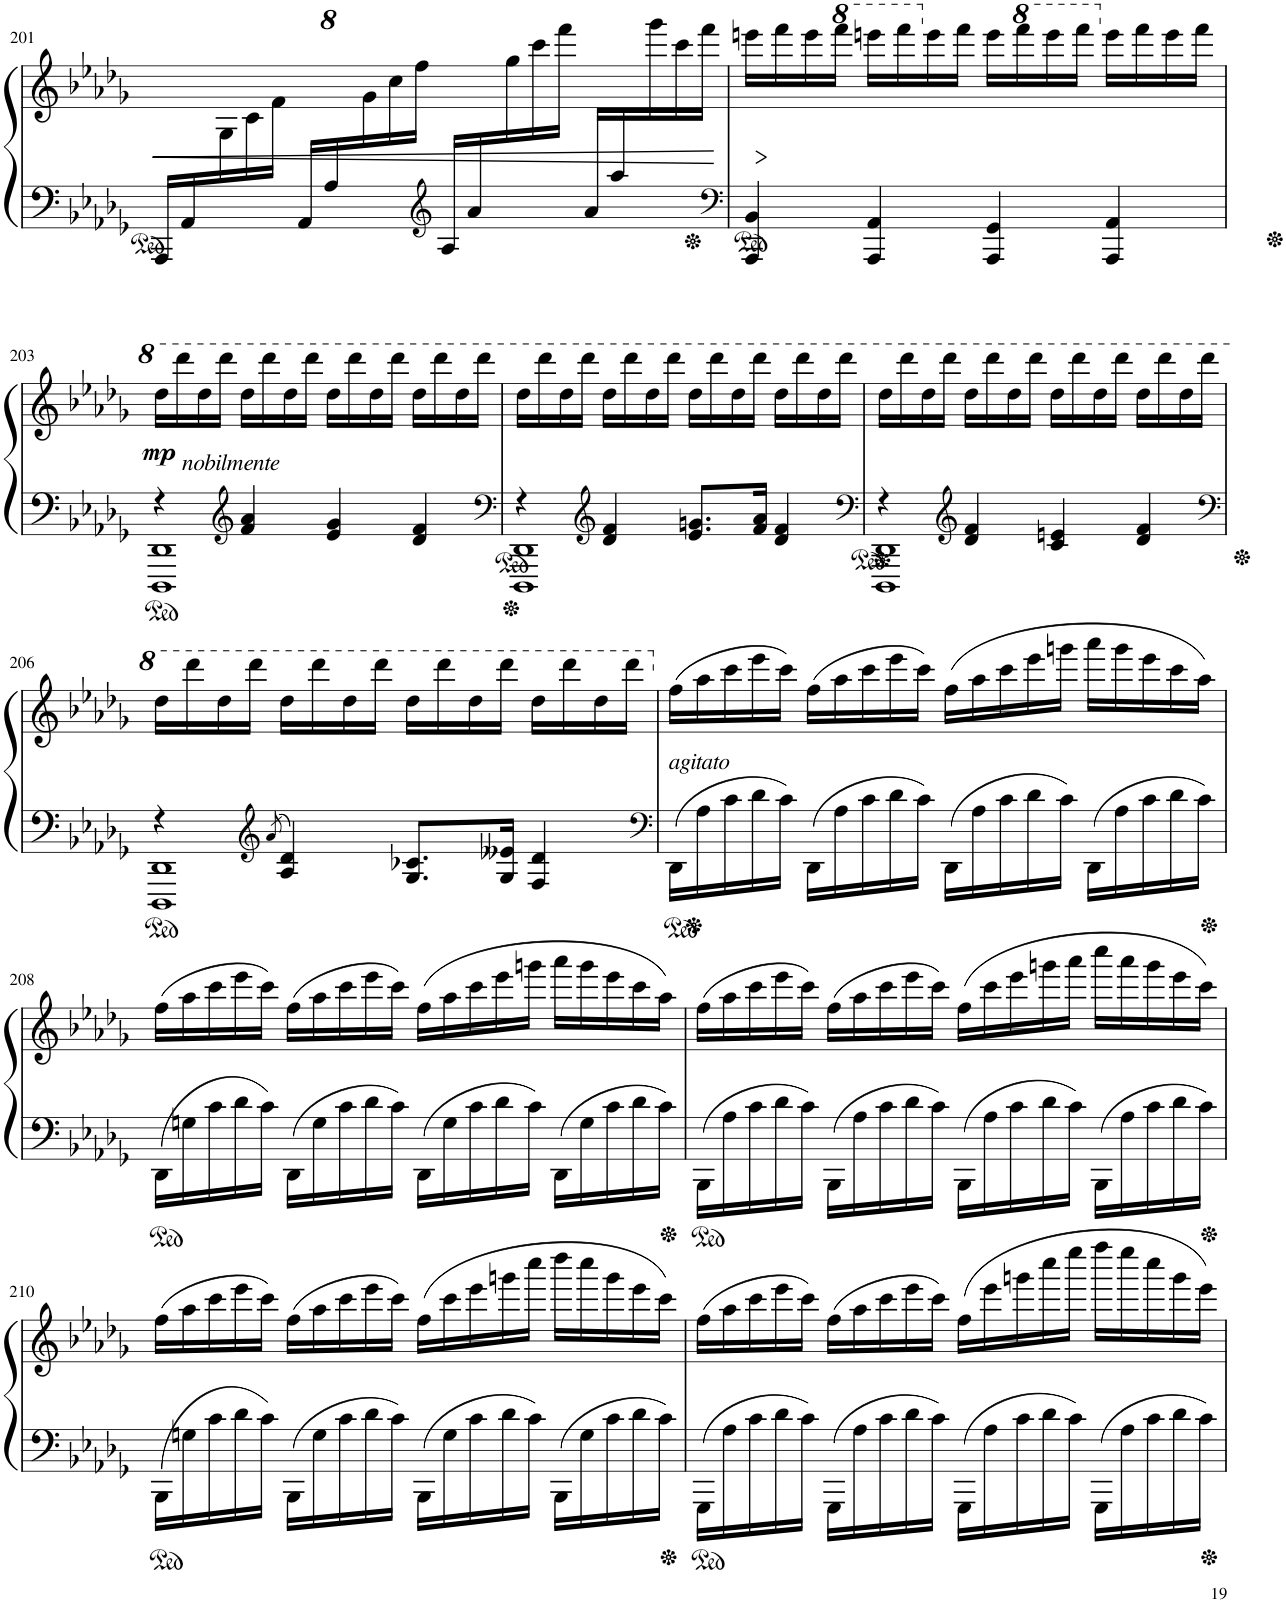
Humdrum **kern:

**kern	**kern	**dynam
*part1	*part1	*part1
*staff2	*staff1	*staff1/2
*I"Piano	*	*
*I'Pno.	*	*
!!LO:PB:g=z
*clefF4	*clefG2	*
*k[b-e-a-d-g-]	*k[b-e-a-d-g-]	*
*M4/4	*M4/4	*
*Xbrackettup	*	*
*	*8va	*
=201	=201	=201
!	!	!LO:HP:b
*	*^	*
20AAA-/LL	1ryy	10ryy	<
*ped	*	*	*
20AA-/	.	.	[
10.ryy	.	20G-\	.
.	.	20c\	.
.	.	20f\JJ	.
20AA-/LL	.	10ryy	.
20A-/	.	.	.
10.ryy	.	20g-\	.
.	.	20cc\	.
.	.	20ff\JJ	.
*clefG2	*	*	*
20A-/LL	.	10ryy	.
20a-/	.	.	.
10.ryy	.	20gg-\	.
.	.	20ccc\	.
.	.	20fff\JJ	.
20a-/LL	.	10ryy	.
20aa-/	.	.	.
10.ryy	.	20ggg-\	.
.	.	20cccc\	.
.	.	20ffff\JJ	.
*	*v	*v	*
=202	=202	=202
*clefF4	*	*
*	*X8va	*
*	*Xped	*
*	*^	*
!	!	!	!LO:HP:b
*	*v	*v	*
4AAA-/ 4BB-/	16eeen\LL	>
.	16fff\	.
.	16eee\	.
*	*8va	*
.	16ffff\JJ	.
4AAA-/ 4AA-/	16eeeen\LL	.
.	16ffff\	.
*	*X8va	*
.	16eee\	.
.	16fff\JJ	.
4AAA-/ 4GG-/	16eee\LL	.
*	*8va	*
.	16ffff\	.
.	16eeee\	.
.	16ffff\JJ	.
*	*X8va	*
4AAA-/ 4AA-/	16eee\LL	.
.	16fff\	.
.	16eee\	.
.	16fff\JJ	.
.	.	]
!!LO:LB:g=z
=203	=203	=203
*^	*	*
*	*	*8va	*
!	!	!LO:TX:b:i:t=nobilmente	!
!	!	!	!LO:DY:b
4r	1DDD- 1DD-	16ddd-\LL	mp
.	.	16dddd-\	.
.	.	16ddd-\	.
.	.	16dddd-\JJ	.
*clefG2	*	*	*
4f/ 4a-/	.	16ddd-\LL	.
.	.	16dddd-\	.
.	.	16ddd-\	.
.	.	16dddd-\JJ	.
4e-/ 4g-/	.	16ddd-\LL	.
.	.	16dddd-\	.
.	.	16ddd-\	.
.	.	16dddd-\JJ	.
4d-/ 4f/	.	16ddd-\LL	.
.	.	16dddd-\	.
.	.	16ddd-\	.
.	.	16dddd-\JJ	.
=204	=204	=204	=204
*clefF4	*	*	*
4r	1DDD- 1DD-	16ddd-\LL	.
.	.	16dddd-\	.
.	.	16ddd-\	.
.	.	16dddd-\JJ	.
*clefG2	*	*	*
4d-/ 4f/	.	16ddd-\LL	.
.	.	16dddd-\	.
.	.	16ddd-\	.
.	.	16dddd-\JJ	.
8.e-/ 8.gn/L	.	16ddd-\LL	.
.	.	16dddd-\	.
.	.	16ddd-\	.
16f/ 16a-/Jk	.	16dddd-\JJ	.
4d-/ 4f/	.	16ddd-\LL	.
.	.	16dddd-\	.
.	.	16ddd-\	.
.	.	16dddd-\JJ	.
=205	=205	=205	=205
*clefF4	*	*	*
4r	1DDD- 1DD-	16ddd-\LL	.
.	.	16dddd-\	.
.	.	16ddd-\	.
.	.	16dddd-\JJ	.
*clefG2	*	*	*
4d-/ 4f/	.	16ddd-\LL	.
.	.	16dddd-\	.
.	.	16ddd-\	.
.	.	16dddd-\JJ	.
4c/ 4en/	.	16ddd-\LL	.
.	.	16dddd-\	.
.	.	16ddd-\	.
.	.	16dddd-\JJ	.
4d-/ 4f/	.	16ddd-\LL	.
.	.	16dddd-\	.
.	.	16ddd-\	.
.	.	16dddd-\JJ	.
!!LO:LB:g=z
=206	=206	=206	=206
*clefF4	*	*	*
4r	1DDD- 1DD-	16ddd-\LL	.
.	.	16dddd-\	.
.	.	16ddd-\	.
.	.	16dddd-\JJ	.
8qa-/	.	.	.
*clefG2	*	*	*
4A-/ 4d-/	.	16ddd-\LL	.
.	.	16dddd-\	.
.	.	16ddd-\	.
.	.	16dddd-\JJ	.
8.G-/ 8.c-X/L	.	16ddd-\LL	.
.	.	16dddd-\	.
.	.	16ddd-\	.
16G-/ 16e--X/Jk	.	16dddd-\JJ	.
4F/ 4d-/	.	16ddd-\LL	.
.	.	16dddd-\	.
.	.	16ddd-\	.
.	.	16dddd-\JJ	.
*v	*v	*	*
=207	=207	=207
*clefF4	*	*
*	*X8va	*
*	*Xbrackettup	*
!	!LO:TX:b:i:t=agitato	!
20DD-\LL	(20ff\LL	.
20A-\	20aa-\	.
20c\	20ccc\	.
20d-\	20eee-\	.
20c\JJ	20ccc\JJ)	.
20DD-\LL	(20ff\LL	.
20A-\	20aa-\	.
20c\	20ccc\	.
20d-\	20eee-\	.
20c\JJ	20ccc\JJ)	.
20DD-\LL	(20ff\LL	.
20A-\	20aa-\	.
20c\	20ccc\	.
20d-\	20eee-\	.
20c\JJ	20gggn\JJ	.
20DD-\LL	20aaa-\LL	.
20A-\	20ggg\	.
20c\	20eee-\	.
20d-\	20ccc\	.
20c\JJ	20aa-\JJ)	.
!!LO:LB:g=z
=208	=208	=208
20DD-\LL	(20ff\LL	.
20Gn\	20aa-\	.
20c\	20ccc\	.
20d-\	20eee-\	.
20c\JJ	20ccc\JJ)	.
20DD-\LL	(20ff\LL	.
20G\	20aa-\	.
20c\	20ccc\	.
20d-\	20eee-\	.
20c\JJ	20ccc\JJ)	.
20DD-\LL	(20ff\LL	.
20G\	20aa-\	.
20c\	20ccc\	.
20d-\	20eee-\	.
20c\JJ	20gggn\JJ	.
20DD-\LL	20aaa-\LL	.
20G\	20ggg\	.
20c\	20eee-\	.
20d-\	20ccc\	.
20c\JJ	20aa-\JJ)	.
=209	=209	=209
20BBB-\LL	(20ff\LL	.
20A-\	20aa-\	.
20c\	20ccc\	.
20d-\	20eee-\	.
20c\JJ	20ccc\JJ)	.
20BBB-\LL	(20ff\LL	.
20A-\	20aa-\	.
20c\	20ccc\	.
20d-\	20eee-\	.
20c\JJ	20ccc\JJ)	.
20BBB-\LL	(20ff\LL	.
20A-\	20ccc\	.
20c\	20eee-\	.
20d-\	20gggn\	.
20c\JJ	20aaa-\JJ	.
20BBB-\LL	20cccc\LL	.
20A-\	20aaa-\	.
20c\	20ggg\	.
20d-\	20eee-\	.
20c\JJ	20ccc\JJ)	.
!!LO:LB:g=z
=210	=210	=210
20BBB-\LL	(20ff\LL	.
20Gn\	20aa-\	.
20c\	20ccc\	.
20d-\	20eee-\	.
20c\JJ	20ccc\JJ)	.
20BBB-\LL	(20ff\LL	.
20G\	20aa-\	.
20c\	20ccc\	.
20d-\	20eee-\	.
20c\JJ	20ccc\JJ)	.
20BBB-\LL	(20ff\LL	.
20G\	20ccc\	.
20c\	20eee-\	.
20d-\	20gggn\	.
20c\JJ	20cccc\JJ	.
20BBB-\LL	20dddd-\LL	.
20G\	20cccc\	.
20c\	20ggg\	.
20d-\	20eee-\	.
20c\JJ	20ccc\JJ)	.
=211	=211	=211
20GGG-\LL	(20ff\LL	.
20A-\	20aa-\	.
20c\	20ccc\	.
20d-\	20eee-\	.
20c\JJ	20ccc\JJ)	.
20GGG-\LL	(20ff\LL	.
20A-\	20aa-\	.
20c\	20ccc\	.
20d-\	20eee-\	.
20c\JJ	20ccc\JJ)	.
20GGG-\LL	(20ff\LL	.
20A-\	20eee-\	.
20c\	20gggn\	.
20d-\	20cccc\	.
20c\JJ	20eeee-\JJ	.
20GGG-\LL	20ffff\LL	.
20A-\	20eeee-\	.
20c\	20cccc\	.
20d-\	20ggg\	.
20c\JJ	20eee-\JJ)	.
=	=	=
*-	*-	*-
